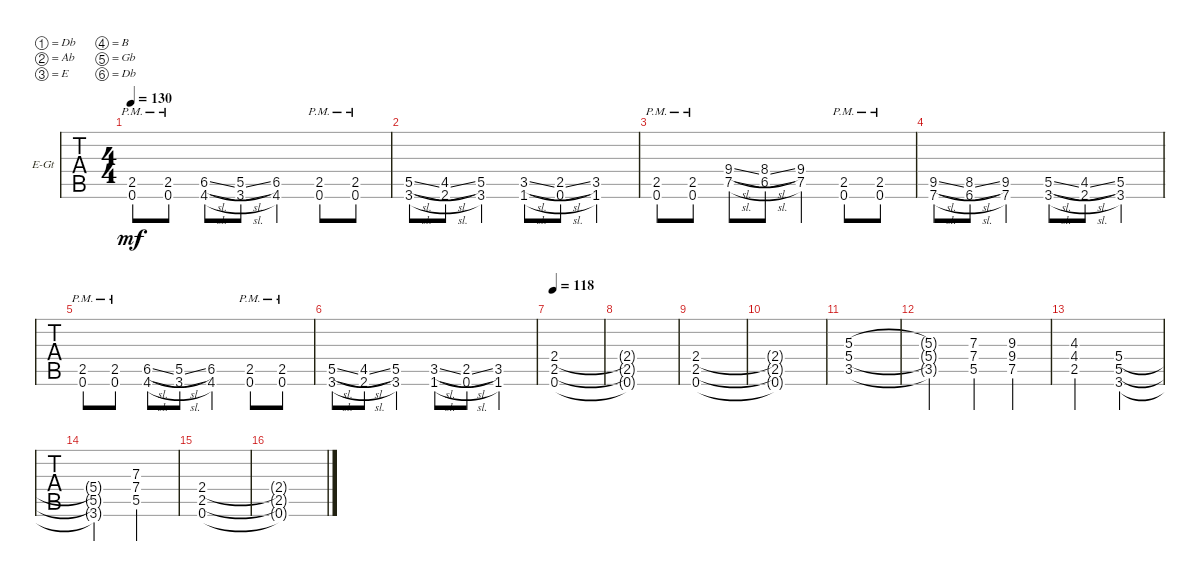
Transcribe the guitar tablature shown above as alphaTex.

\defaultSystemsLayout 4
\bracketExtendMode groupsimilarinstruments
\firstSystemTrackNameOrientation horizontal
\otherSystemsTrackNameOrientation horizontal
\track ("2nd Guitar" "E-Gt") {instrument distortionguitar}
\staff {tabs}
\tuning (Db4 Ab3 E3 B2 Gb2 Db2)
\ts (4 4)
\tempo 130
\clef g2
\ks c
(0.6{pm} 2.5{pm}).8{dy mf} (0.6{pm} 2.5{pm}).8 (4.6{sl} 6.5{sl}).8 (3.6{sl} 5.5{sl}).8 (4.6 6.5).4 (0.6{pm} 2.5{pm}).8 (0.6{pm} 2.5{pm}).8 |
(3.6{sl} 5.5{sl}).8 (2.6{sl} 4.5{sl}).8 (3.6 5.5).4 (1.6{sl} 3.5{sl}).8 (0.6{sl} 2.5{sl}).8 (1.6 3.5).4 |
(0.6{pm} 2.5{pm}).8 (0.6{pm} 2.5{pm}).8 (7.5{sl} 9.4{sl}).8 (6.5{sl} 8.4{sl}).8 (7.5 9.4).4 (0.6{pm} 2.5{pm}).8 (0.6{pm} 2.5{pm}).8 |
(7.6{sl} 9.5{sl}).8 (6.6{sl} 8.5{sl}).8 (7.6 9.5).4 (3.6{sl} 5.5{sl}).8 (2.6{sl} 4.5{sl}).8 (3.6 5.5).4 |
(0.6{pm} 2.5{pm}).8 (0.6{pm} 2.5{pm}).8 (4.6{sl} 6.5{sl}).8 (3.6{sl} 5.5{sl}).8 (4.6 6.5).4 (0.6{pm} 2.5{pm}).8 (0.6{pm} 2.5{pm}).8 |
(3.6{sl} 5.5{sl}).8 (2.6{sl} 4.5{sl}).8 (3.6 5.5).4 (1.6{sl} 3.5{sl}).8 (0.6{sl} 2.5{sl}).8 (1.6 3.5).4 |
\tempo 118
(2.5 0.6 2.4).1 |
(2.5{t} 0.6{t} 2.4{t}).1 |
(2.5 0.6 2.4).1 |
(0.6{t} 2.5{t} 2.4{t}).1 |
(3.5 5.4 5.3).1 |
(3.5{t} 5.4{t} 5.3{t}).2 (5.5 7.4 7.3).4 (7.5 9.4 9.3).4 |
(2.5 4.4 4.3).2 (3.6 5.5 5.4).2 |
(3.6{t} 5.5{t} 5.4{t}).2 (5.5 7.4 7.3).2 |
(2.5 0.6 2.4).1 |
(2.5{t} 0.6{t} 2.4{t}).1
